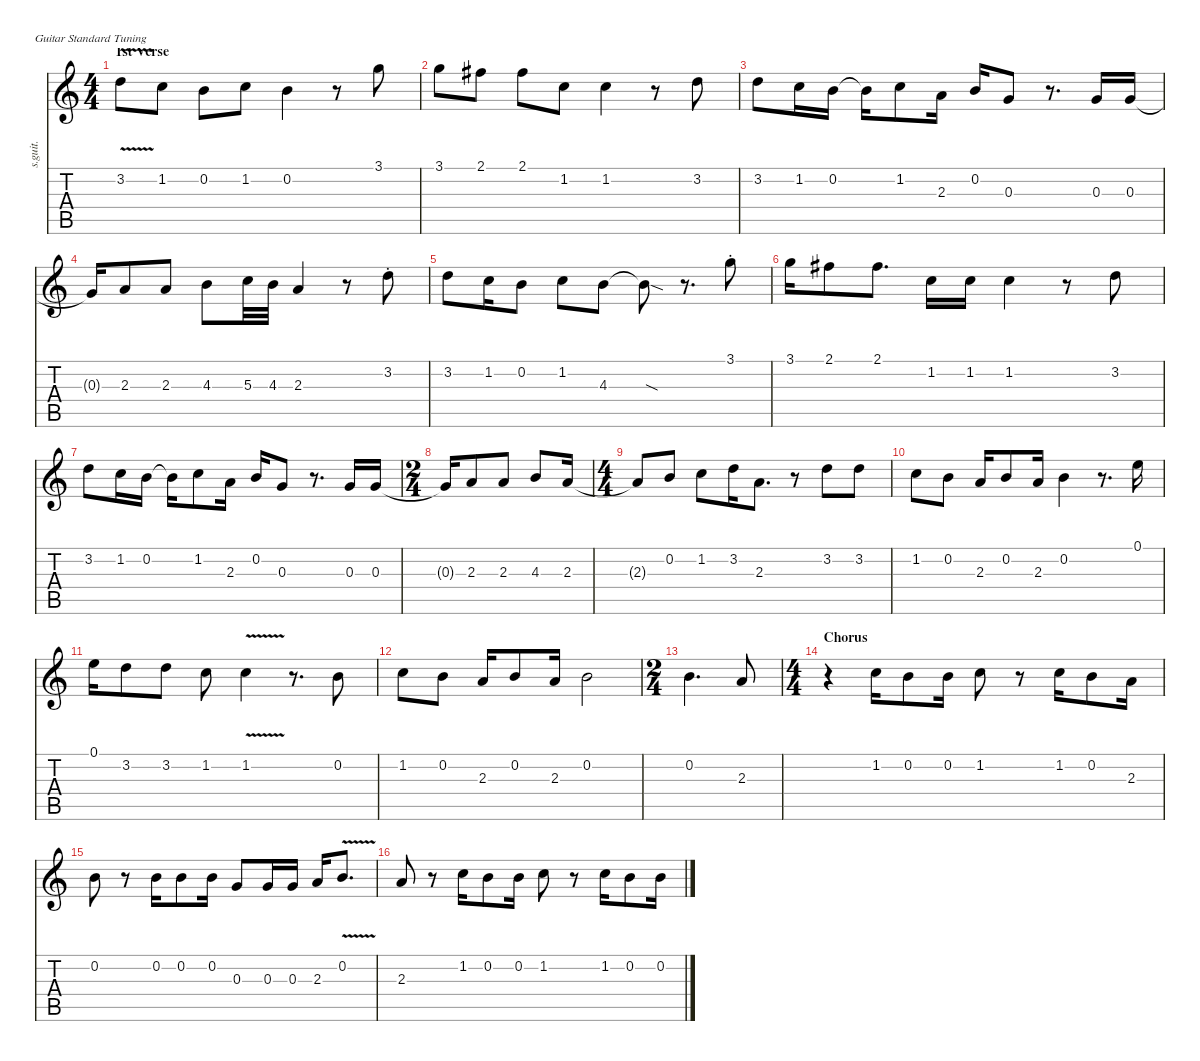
\defaultSystemsLayout 4
\hideDynamics
\bracketExtendMode nobrackets
\track ("James Hetfield (Vocals)" "s.guit.") {instrument baritonesax}
\staff {score tabs}
\tuning (E4 B3 G3 D3 A2 E2)
\displaytranspose 12
\ts (4 4)
\section ("" "1st Verse")
\tempo (69 hide)
\clef g2
\ks c
3.2{v}.8{lyrics (0 "") lyrics (1 "") lyrics (2 "") lyrics (3 "") lyrics (4 "") dy fff} 1.2.8{lyrics (0 "") lyrics (1 "") lyrics (2 "") lyrics (3 "") lyrics (4 "")} 0.2.8{lyrics (0 "") lyrics (1 "") lyrics (2 "") lyrics (3 "") lyrics (4 "")} 1.2.8{lyrics (0 "") lyrics (1 "") lyrics (2 "") lyrics (3 "") lyrics (4 "")} 0.2.4{lyrics (0 "") lyrics (1 "") lyrics (2 "") lyrics (3 "") lyrics (4 "")} r.8 3.1.8{lyrics (0 "") lyrics (1 "") lyrics (2 "") lyrics (3 "") lyrics (4 "")} |
3.1.8{lyrics (0 "") lyrics (1 "") lyrics (2 "") lyrics (3 "") lyrics (4 "")} 2.1{acc #}.8{lyrics (0 "") lyrics (1 "") lyrics (2 "") lyrics (3 "") lyrics (4 "")} 2.1{acc #}.8{lyrics (0 "") lyrics (1 "") lyrics (2 "") lyrics (3 "") lyrics (4 "")} 1.2.8{lyrics (0 "") lyrics (1 "") lyrics (2 "") lyrics (3 "") lyrics (4 "")} 1.2.4{lyrics (0 "") lyrics (1 "") lyrics (2 "") lyrics (3 "") lyrics (4 "")} r.8 3.2.8{lyrics (0 "") lyrics (1 "") lyrics (2 "") lyrics (3 "") lyrics (4 "")} |
3.2.8{lyrics (0 "") lyrics (1 "") lyrics (2 "") lyrics (3 "") lyrics (4 "")} 1.2.16{lyrics (0 "") lyrics (1 "") lyrics (2 "") lyrics (3 "") lyrics (4 "")} 0.2.16{lyrics (0 "") lyrics (1 "") lyrics (2 "") lyrics (3 "") lyrics (4 "")} 0.2{t}.16{lyrics (0 "") lyrics (1 "") lyrics (2 "") lyrics (3 "") lyrics (4 "")} 1.2.8{lyrics (0 "") lyrics (1 "") lyrics (2 "") lyrics (3 "") lyrics (4 "")} 2.3.16{lyrics (0 "") lyrics (1 "") lyrics (2 "") lyrics (3 "") lyrics (4 "")} 0.2.16{lyrics (0 "") lyrics (1 "") lyrics (2 "") lyrics (3 "") lyrics (4 "")} 0.3.8{lyrics (0 "") lyrics (1 "") lyrics (2 "") lyrics (3 "") lyrics (4 "")} r.8{d} 0.3.16{lyrics (0 "") lyrics (1 "") lyrics (2 "") lyrics (3 "") lyrics (4 "")} 0.3.16{lyrics (0 "") lyrics (1 "") lyrics (2 "") lyrics (3 "") lyrics (4 "")} |
0.3{t}.16{lyrics (0 "") lyrics (1 "") lyrics (2 "") lyrics (3 "") lyrics (4 "")} 2.3.8{lyrics (0 "") lyrics (1 "") lyrics (2 "") lyrics (3 "") lyrics (4 "")} 2.3.8{lyrics (0 "") lyrics (1 "") lyrics (2 "") lyrics (3 "") lyrics (4 "")} 4.3.8{lyrics (0 "") lyrics (1 "") lyrics (2 "") lyrics (3 "") lyrics (4 "")} 5.3.32{lyrics (0 "") lyrics (1 "") lyrics (2 "") lyrics (3 "") lyrics (4 "")} 4.3.32{lyrics (0 "") lyrics (1 "") lyrics (2 "") lyrics (3 "") lyrics (4 "")} 2.3.4{lyrics (0 "") lyrics (1 "") lyrics (2 "") lyrics (3 "") lyrics (4 "")} r.8 3.2{st}.8{lyrics (0 "") lyrics (1 "") lyrics (2 "") lyrics (3 "") lyrics (4 "")} |
3.2.8{lyrics (0 "") lyrics (1 "") lyrics (2 "") lyrics (3 "") lyrics (4 "")} 1.2.16{lyrics (0 "") lyrics (1 "") lyrics (2 "") lyrics (3 "") lyrics (4 "")} 0.2.8{lyrics (0 "") lyrics (1 "") lyrics (2 "") lyrics (3 "") lyrics (4 "")} 1.2.8{lyrics (0 "") lyrics (1 "") lyrics (2 "") lyrics (3 "") lyrics (4 "")} 4.3.8{lyrics (0 "") lyrics (1 "") lyrics (2 "") lyrics (3 "") lyrics (4 "")} 4.3{sod t}.8{lyrics (0 "") lyrics (1 "") lyrics (2 "") lyrics (3 "") lyrics (4 "") dy f} r.8{d} 3.1{st}.8{lyrics (0 "") lyrics (1 "") lyrics (2 "") lyrics (3 "") lyrics (4 "") dy fff} |
3.1.16{lyrics (0 "") lyrics (1 "") lyrics (2 "") lyrics (3 "") lyrics (4 "")} 2.1{acc #}.8{lyrics (0 "") lyrics (1 "") lyrics (2 "") lyrics (3 "") lyrics (4 "")} 2.1{acc #}.8{d lyrics (0 "") lyrics (1 "") lyrics (2 "") lyrics (3 "") lyrics (4 "")} 1.2.16{lyrics (0 "") lyrics (1 "") lyrics (2 "") lyrics (3 "") lyrics (4 "")} 1.2.16{lyrics (0 "") lyrics (1 "") lyrics (2 "") lyrics (3 "") lyrics (4 "")} 1.2.4{lyrics (0 "") lyrics (1 "") lyrics (2 "") lyrics (3 "") lyrics (4 "")} r.8 3.2.8{lyrics (0 "") lyrics (1 "") lyrics (2 "") lyrics (3 "") lyrics (4 "")} |
3.2.8{lyrics (0 "") lyrics (1 "") lyrics (2 "") lyrics (3 "") lyrics (4 "")} 1.2.16{lyrics (0 "") lyrics (1 "") lyrics (2 "") lyrics (3 "") lyrics (4 "")} 0.2.16{lyrics (0 "") lyrics (1 "") lyrics (2 "") lyrics (3 "") lyrics (4 "")} 0.2{t}.16{lyrics (0 "") lyrics (1 "") lyrics (2 "") lyrics (3 "") lyrics (4 "")} 1.2.8{lyrics (0 "") lyrics (1 "") lyrics (2 "") lyrics (3 "") lyrics (4 "")} 2.3.16{lyrics (0 "") lyrics (1 "") lyrics (2 "") lyrics (3 "") lyrics (4 "")} 0.2.16{lyrics (0 "") lyrics (1 "") lyrics (2 "") lyrics (3 "") lyrics (4 "")} 0.3.8{lyrics (0 "") lyrics (1 "") lyrics (2 "") lyrics (3 "") lyrics (4 "")} r.8{d} 0.3.16{lyrics (0 "") lyrics (1 "") lyrics (2 "") lyrics (3 "") lyrics (4 "")} 0.3.16{lyrics (0 "") lyrics (1 "") lyrics (2 "") lyrics (3 "") lyrics (4 "")} |
\ts (2 4)
\beaming (8 2 2 2 2)
0.3{t}.16{lyrics (0 "") lyrics (1 "") lyrics (2 "") lyrics (3 "") lyrics (4 "")} 2.3.8{lyrics (0 "") lyrics (1 "") lyrics (2 "") lyrics (3 "") lyrics (4 "")} 2.3.8{lyrics (0 "") lyrics (1 "") lyrics (2 "") lyrics (3 "") lyrics (4 "")} 4.3.8{lyrics (0 "") lyrics (1 "") lyrics (2 "") lyrics (3 "") lyrics (4 "")} 2.3.16{lyrics (0 "") lyrics (1 "") lyrics (2 "") lyrics (3 "") lyrics (4 "")} |
\ts (4 4)
\beaming (8 2 2 2 2)
2.3{t}.8{lyrics (0 "") lyrics (1 "") lyrics (2 "") lyrics (3 "") lyrics (4 "") dy f} 0.2.8{lyrics (0 "") lyrics (1 "") lyrics (2 "") lyrics (3 "") lyrics (4 "") dy fff} 1.2.8{lyrics (0 "") lyrics (1 "") lyrics (2 "") lyrics (3 "") lyrics (4 "")} 3.2.16{lyrics (0 "") lyrics (1 "") lyrics (2 "") lyrics (3 "") lyrics (4 "")} 2.3.8{d lyrics (0 "") lyrics (1 "") lyrics (2 "") lyrics (3 "") lyrics (4 "")} r.8 3.2.8{lyrics (0 "") lyrics (1 "") lyrics (2 "") lyrics (3 "") lyrics (4 "")} 3.2.8{lyrics (0 "") lyrics (1 "") lyrics (2 "") lyrics (3 "") lyrics (4 "")} |
1.2.8{lyrics (0 "") lyrics (1 "") lyrics (2 "") lyrics (3 "") lyrics (4 "")} 0.2.8{lyrics (0 "") lyrics (1 "") lyrics (2 "") lyrics (3 "") lyrics (4 "")} 2.3.16{lyrics (0 "") lyrics (1 "") lyrics (2 "") lyrics (3 "") lyrics (4 "")} 0.2.8{lyrics (0 "") lyrics (1 "") lyrics (2 "") lyrics (3 "") lyrics (4 "")} 2.3.16{lyrics (0 "") lyrics (1 "") lyrics (2 "") lyrics (3 "") lyrics (4 "")} 0.2.4{lyrics (0 "") lyrics (1 "") lyrics (2 "") lyrics (3 "") lyrics (4 "")} r.8{d} 0.1.16{lyrics (0 "") lyrics (1 "") lyrics (2 "") lyrics (3 "") lyrics (4 "")} |
0.1.16{lyrics (0 "") lyrics (1 "") lyrics (2 "") lyrics (3 "") lyrics (4 "")} 3.2.8{lyrics (0 "") lyrics (1 "") lyrics (2 "") lyrics (3 "") lyrics (4 "")} 3.2.8{lyrics (0 "") lyrics (1 "") lyrics (2 "") lyrics (3 "") lyrics (4 "")} 1.2.8{lyrics (0 "") lyrics (1 "") lyrics (2 "") lyrics (3 "") lyrics (4 "")} 1.2{v}.4{lyrics (0 "") lyrics (1 "") lyrics (2 "") lyrics (3 "") lyrics (4 "")} r.8{d} 0.2.8{lyrics (0 "") lyrics (1 "") lyrics (2 "") lyrics (3 "") lyrics (4 "")} |
1.2.8{lyrics (0 "") lyrics (1 "") lyrics (2 "") lyrics (3 "") lyrics (4 "")} 0.2.8{lyrics (0 "") lyrics (1 "") lyrics (2 "") lyrics (3 "") lyrics (4 "")} 2.3.16{lyrics (0 "") lyrics (1 "") lyrics (2 "") lyrics (3 "") lyrics (4 "")} 0.2.8{lyrics (0 "") lyrics (1 "") lyrics (2 "") lyrics (3 "") lyrics (4 "")} 2.3.16{lyrics (0 "") lyrics (1 "") lyrics (2 "") lyrics (3 "") lyrics (4 "")} 0.2.2{lyrics (0 "") lyrics (1 "") lyrics (2 "") lyrics (3 "") lyrics (4 "")} |
\ts (2 4)
\beaming (8 2 2 2 2)
0.2.4{d lyrics (0 "") lyrics (1 "") lyrics (2 "") lyrics (3 "") lyrics (4 "")} 2.3.8{lyrics (0 "") lyrics (1 "") lyrics (2 "") lyrics (3 "") lyrics (4 "")} |
\ts (4 4)
\beaming (8 2 2 2 2)
\section ("" "Chorus")
r.4 1.2.16{lyrics (0 "") lyrics (1 "") lyrics (2 "") lyrics (3 "") lyrics (4 "")} 0.2.8{lyrics (0 "") lyrics (1 "") lyrics (2 "") lyrics (3 "") lyrics (4 "")} 0.2.16{lyrics (0 "") lyrics (1 "") lyrics (2 "") lyrics (3 "") lyrics (4 "")} 1.2.8{lyrics (0 "") lyrics (1 "") lyrics (2 "") lyrics (3 "") lyrics (4 "")} r.8 1.2.16{lyrics (0 "") lyrics (1 "") lyrics (2 "") lyrics (3 "") lyrics (4 "")} 0.2.8{lyrics (0 "") lyrics (1 "") lyrics (2 "") lyrics (3 "") lyrics (4 "")} 2.3.16{lyrics (0 "") lyrics (1 "") lyrics (2 "") lyrics (3 "") lyrics (4 "")} |
0.2.8{lyrics (0 "") lyrics (1 "") lyrics (2 "") lyrics (3 "") lyrics (4 "")} r.8 0.2.16{lyrics (0 "") lyrics (1 "") lyrics (2 "") lyrics (3 "") lyrics (4 "")} 0.2.8{lyrics (0 "") lyrics (1 "") lyrics (2 "") lyrics (3 "") lyrics (4 "")} 0.2.16{lyrics (0 "") lyrics (1 "") lyrics (2 "") lyrics (3 "") lyrics (4 "")} 0.3.8{lyrics (0 "") lyrics (1 "") lyrics (2 "") lyrics (3 "") lyrics (4 "")} 0.3.16{lyrics (0 "") lyrics (1 "") lyrics (2 "") lyrics (3 "") lyrics (4 "")} 0.3.16{lyrics (0 "") lyrics (1 "") lyrics (2 "") lyrics (3 "") lyrics (4 "")} 2.3.16{lyrics (0 "") lyrics (1 "") lyrics (2 "") lyrics (3 "") lyrics (4 "")} 0.2{v}.8{d lyrics (0 "") lyrics (1 "") lyrics (2 "") lyrics (3 "") lyrics (4 "")} |
2.3.8{lyrics (0 "") lyrics (1 "") lyrics (2 "") lyrics (3 "") lyrics (4 "")} r.8 1.2.16{lyrics (0 "") lyrics (1 "") lyrics (2 "") lyrics (3 "") lyrics (4 "")} 0.2.8{lyrics (0 "") lyrics (1 "") lyrics (2 "") lyrics (3 "") lyrics (4 "")} 0.2.16{lyrics (0 "") lyrics (1 "") lyrics (2 "") lyrics (3 "") lyrics (4 "")} 1.2.8{lyrics (0 "") lyrics (1 "") lyrics (2 "") lyrics (3 "") lyrics (4 "")} r.8 1.2.16{lyrics (0 "") lyrics (1 "") lyrics (2 "") lyrics (3 "") lyrics (4 "")} 0.2.8{lyrics (0 "") lyrics (1 "") lyrics (2 "") lyrics (3 "") lyrics (4 "")} 0.2.16{lyrics (0 "") lyrics (1 "") lyrics (2 "") lyrics (3 "") lyrics (4 "")}
